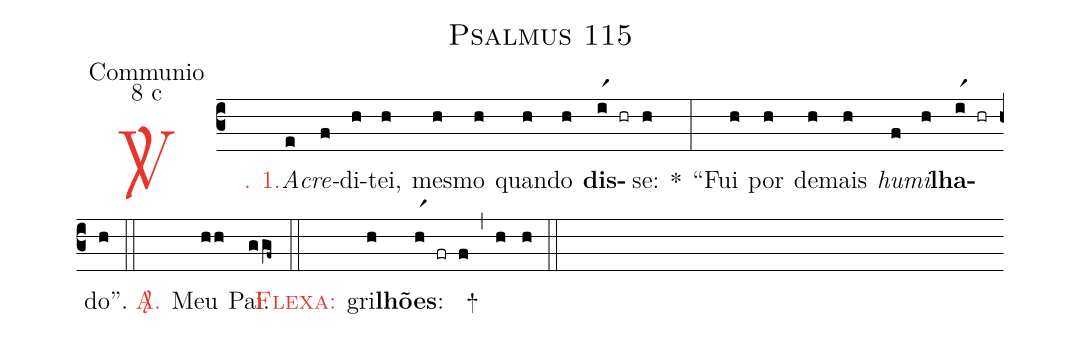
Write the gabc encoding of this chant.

name: Psalmus 115;
office-part: Communio;
mode: 8;
mode-differentia: c;
%%
(c3)

<c><sp>V/</sp>. 1.</c>() <i>A</i>(e)<i>cre</i>(f)di(h)tei,(h) mes(h)mo(h) quan(h)do(h) <b>dis</b>(ir1 hr)se:(h) *(:) ``Fui(h) por(h) de(h)mais(h) <i>hu</i>(f)<i>mi</i>(h)<b>lha</b>(ir1 hr)do''.(h)

(::)

<nlba><c><sp>A/</sp>.</c>() Meu</nlba>(hh) Pai.(ggf~)

(::)

<nlba><c><sc>Flexa</sc>:</c>() gri</nlba>(h)<b>lhões</b>:(hr1 fr f) +(,) (h) (h)

(::)
